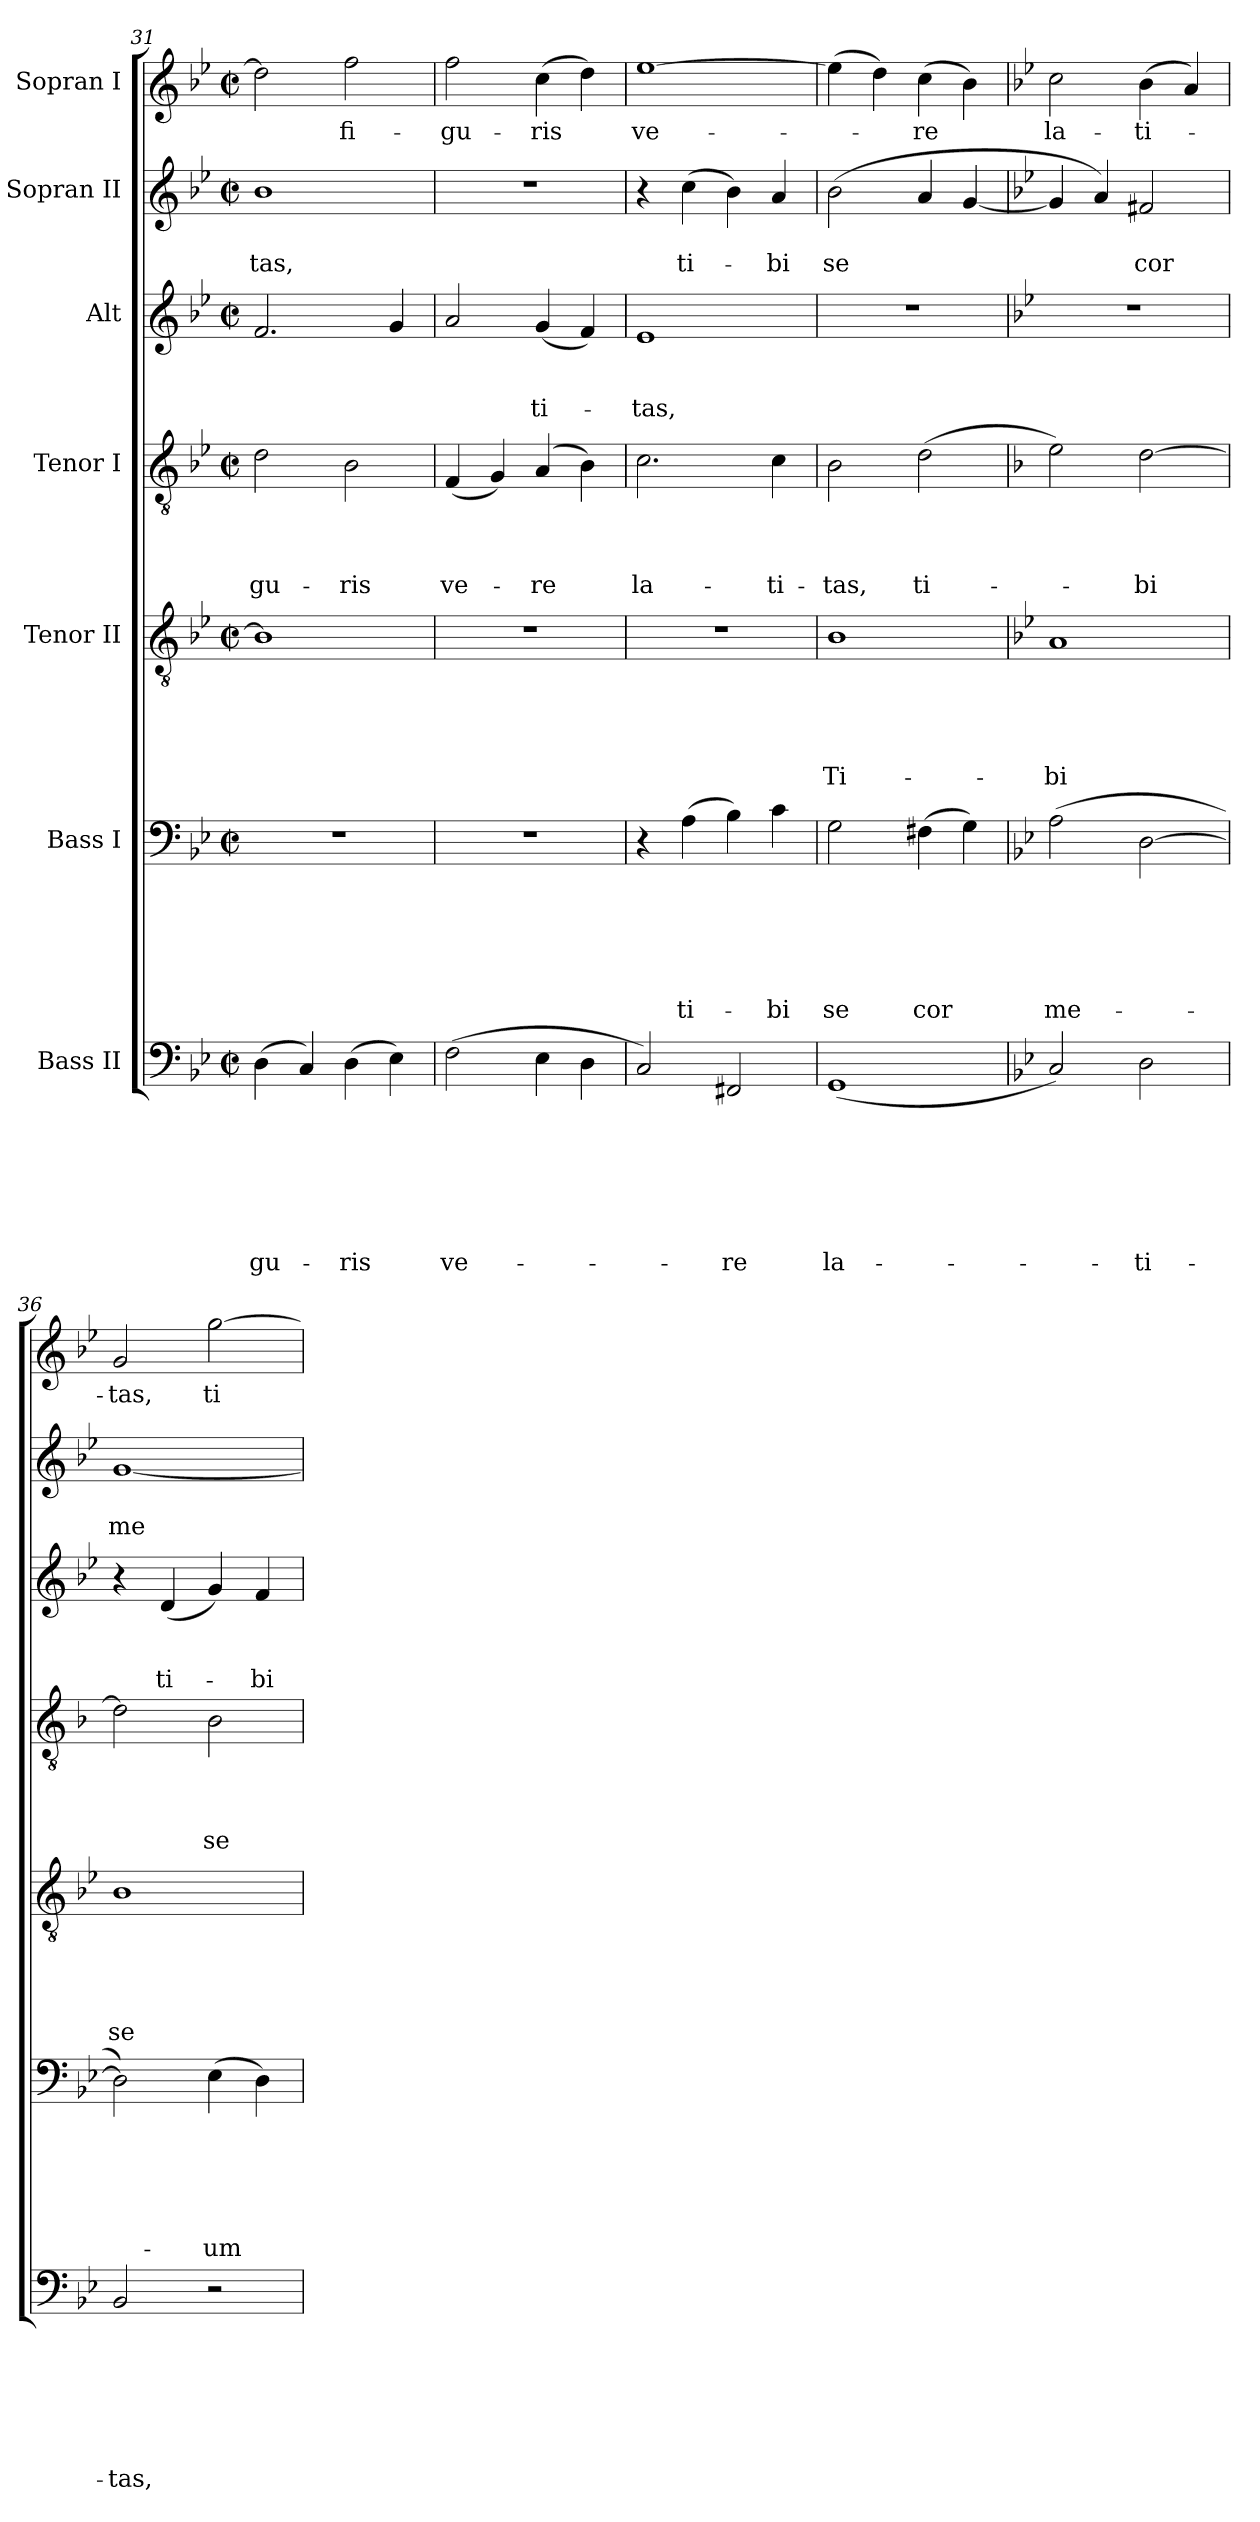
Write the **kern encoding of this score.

**kern	**text	**text	**text	**text	**text	**text	**text	**kern	**text	**text	**text	**text	**text	**text	**kern	**text	**text	**text	**text	**text	**kern	**text	**text	**text	**text	**kern	**text	**text	**text	**kern	**text	**text	**kern	**text
*part7	*part7	*part7	*part7	*part7	*part7	*part7	*part7	*part6	*part6	*part6	*part6	*part6	*part6	*part6	*part5	*part5	*part5	*part5	*part5	*part5	*part4	*part4	*part4	*part4	*part4	*part3	*part3	*part3	*part3	*part2	*part2	*part2	*part1	*part1
*staff7	*staff7	*staff7	*staff7	*staff7	*staff7	*staff7	*staff7	*staff6	*staff6	*staff6	*staff6	*staff6	*staff6	*staff6	*staff5	*staff5	*staff5	*staff5	*staff5	*staff5	*staff4	*staff4	*staff4	*staff4	*staff4	*staff3	*staff3	*staff3	*staff3	*staff2	*staff2	*staff2	*staff1	*staff1
*I"Bass II	*	*	*	*	*	*	*	*I"Bass I	*	*	*	*	*	*	*I"Tenor II	*	*	*	*	*	*I"Tenor I	*	*	*	*	*I"Alt	*	*	*	*I"Sopran II	*	*	*I"Sopran I	*
*clefF4	*	*	*	*	*	*	*	*clefF4	*	*	*	*	*	*	*clefGv2	*	*	*	*	*	*clefGv2	*	*	*	*	*clefG2	*	*	*	*clefG2	*	*	*clefG2	*
*k[b-e-]	*	*	*	*	*	*	*	*k[b-e-]	*	*	*	*	*	*	*k[b-e-]	*	*	*	*	*	*k[b-e-]	*	*	*	*	*k[b-e-]	*	*	*	*k[b-e-]	*	*	*k[b-e-]	*
*B-:	*	*	*	*	*	*	*	*B-:	*	*	*	*	*	*	*B-:	*	*	*	*	*	*B-:	*	*	*	*	*B-:	*	*	*	*B-:	*	*	*B-:	*
*M2/2	*	*	*	*	*	*	*	*M2/2	*	*	*	*	*	*	*M2/2	*	*	*	*	*	*M2/2	*	*	*	*	*M2/2	*	*	*	*M2/2	*	*	*M2/2	*
*met(c|)	*	*	*	*	*	*	*	*met(c|)	*	*	*	*	*	*	*met(c|)	*	*	*	*	*	*met(c|)	*	*	*	*	*met(c|)	*	*	*	*met(c|)	*	*	*met(c|)	*
=31	=31	=31	=31	=31	=31	=31	=31	=31	=31	=31	=31	=31	=31	=31	=31	=31	=31	=31	=31	=31	=31	=31	=31	=31	=31	=31	=31	=31	=31	=31	=31	=31	=31	=31
!	!	!	!	!	!	!	!LO:LY:b	!	!	!	!	!	!	!	!	!	!	!	!	!	!	!	!	!	!LO:LY:b	!	!	!	!	!	!	!LO:LY:b	!	!
(>4D\	.	.	.	.	.	.	-gu-	1r	.	.	.	.	.	.	1B-]	.	.	.	.	.	2d\	.	.	.	-gu-	2.f/	.	.	.	1b-	.	-tas,	2dd\]	.
4C/)	.	.	.	.	.	.	.	.	.	.	.	.	.	.	.	.	.	.	.	.	.	.	.	.	.	.	.	.	.	.	.	.	.	.
!	!	!	!	!	!	!	!LO:LY:b	!	!	!	!	!	!	!	!	!	!	!	!	!	!	!	!	!	!LO:LY:b	!	!	!	!	!	!	!	!	!LO:LY:b
(>4D\	.	.	.	.	.	.	-ris	.	.	.	.	.	.	.	.	.	.	.	.	.	2B-\	.	.	.	-ris	.	.	.	.	.	.	.	2ff\	fi-
4E-\)	.	.	.	.	.	.	.	.	.	.	.	.	.	.	.	.	.	.	.	.	.	.	.	.	.	4g/	.	.	.	.	.	.	.	.
=32	=32	=32	=32	=32	=32	=32	=32	=32	=32	=32	=32	=32	=32	=32	=32	=32	=32	=32	=32	=32	=32	=32	=32	=32	=32	=32	=32	=32	=32	=32	=32	=32	=32	=32
!	!	!	!	!	!	!	!LO:LY:b	!	!	!	!	!	!	!	!	!	!	!	!	!	!	!	!	!	!LO:LY:b	!	!	!	!	!	!	!	!	!LO:LY:b
(>2F\	.	.	.	.	.	.	ve-	1r	.	.	.	.	.	.	1r	.	.	.	.	.	(<4F/	.	.	.	ve-	2a/	.	.	.	1r	.	.	2ff\	-gu-
.	.	.	.	.	.	.	.	.	.	.	.	.	.	.	.	.	.	.	.	.	4G/)	.	.	.	.	.	.	.	.	.	.	.	.	.
!	!	!	!	!	!	!	!	!	!	!	!	!	!	!	!	!	!	!	!	!	!	!	!	!	!LO:LY:b	!	!	!	!LO:LY:b	!	!	!	!	!LO:LY:b
4E-\	.	.	.	.	.	.	.	.	.	.	.	.	.	.	.	.	.	.	.	.	(4A/	.	.	.	-re	(<4g/	.	.	-ti-	.	.	.	(>4cc\	-ris
4D\	.	.	.	.	.	.	.	.	.	.	.	.	.	.	.	.	.	.	.	.	4B-\)	.	.	.	.	4f/)	.	.	.	.	.	.	4dd\)	.
=33	=33	=33	=33	=33	=33	=33	=33	=33	=33	=33	=33	=33	=33	=33	=33	=33	=33	=33	=33	=33	=33	=33	=33	=33	=33	=33	=33	=33	=33	=33	=33	=33	=33	=33
!	!	!	!	!	!	!	!	!	!	!	!	!	!	!	!	!	!	!	!	!	!	!	!	!	!LO:LY:b	!	!	!	!LO:LY:b	!	!	!	!	!LO:LY:b
2C/)	.	.	.	.	.	.	.	4r	.	.	.	.	.	.	1r	.	.	.	.	.	2.c\	.	.	.	la-	1e-	.	.	-tas,	4r	.	.	[<1ee-	ve-
!	!	!	!	!	!	!	!	!	!	!	!	!	!	!LO:LY:b	!	!	!	!	!	!	!	!	!	!	!	!	!	!	!	!	!	!LO:LY:b	!	!
.	.	.	.	.	.	.	.	(>4A\	.	.	.	.	.	ti-	.	.	.	.	.	.	.	.	.	.	.	.	.	.	.	(>4cc\	.	ti-	.	.
!	!	!	!	!	!	!	!LO:LY:b	!	!	!	!	!	!	!	!	!	!	!	!	!	!	!	!	!	!	!	!	!	!	!	!	!	!	!
2FF#X/	.	.	.	.	.	.	-re	4B-\)	.	.	.	.	.	.	.	.	.	.	.	.	.	.	.	.	.	.	.	.	.	4b-\)	.	.	.	.
!	!	!	!	!	!	!	!	!	!	!	!	!	!	!LO:LY:b	!	!	!	!	!	!	!	!	!	!	!LO:LY:b	!	!	!	!	!	!	!LO:LY:b	!	!
.	.	.	.	.	.	.	.	4c\	.	.	.	.	.	-bi	.	.	.	.	.	.	4c\	.	.	.	-ti-	.	.	.	.	4a/	.	-bi	.	.
!!LO:LB:g=z
=34	=34	=34	=34	=34	=34	=34	=34	=34	=34	=34	=34	=34	=34	=34	=34	=34	=34	=34	=34	=34	=34	=34	=34	=34	=34	=34	=34	=34	=34	=34	=34	=34	=34	=34
!	!	!	!	!	!	!	!LO:LY:b	!	!	!	!	!	!	!LO:LY:b	!	!	!	!	!	!LO:LY:b	!	!	!	!	!LO:LY:b	!	!	!	!	!	!	!LO:LY:b	!	!
(<1GG	.	.	.	.	.	.	la-	2G\	.	.	.	.	.	se	1B-	.	.	.	.	Ti-	2B-\	.	.	.	-tas,	1r	.	.	.	(>2b-\	.	se	(>4ee-\]	.
.	.	.	.	.	.	.	.	.	.	.	.	.	.	.	.	.	.	.	.	.	.	.	.	.	.	.	.	.	.	.	.	.	4dd\)	.
!	!	!	!	!	!	!	!	!	!	!	!	!	!	!LO:LY:b	!	!	!	!	!	!	!	!	!	!	!LO:LY:b	!	!	!	!	!	!	!	!	!LO:LY:b
.	.	.	.	.	.	.	.	(>4F#X\	.	.	.	.	.	cor	.	.	.	.	.	.	(>2d\	.	.	.	ti-	.	.	.	.	4a/	.	.	(>4cc\	-re
.	.	.	.	.	.	.	.	4G\)	.	.	.	.	.	.	.	.	.	.	.	.	.	.	.	.	.	.	.	.	.	[<4g/	.	.	4b-\)	.
=35	=35	=35	=35	=35	=35	=35	=35	=35	=35	=35	=35	=35	=35	=35	=35	=35	=35	=35	=35	=35	=35	=35	=35	=35	=35	=35	=35	=35	=35	=35	=35	=35	=35	=35
*	*	*	*	*	*	*	*	*	*	*	*	*	*	*	*	*	*	*	*	*	*k[b-]	*	*	*	*	*	*	*	*	*	*	*	*	*
*	*	*	*	*	*	*	*	*	*	*	*	*	*	*	*	*	*	*	*	*	*F:	*	*	*	*	*	*	*	*	*	*	*	*	*
!	!	!	!	!	!	!	!	!	!	!	!	!	!	!LO:LY:b	!	!	!	!	!	!LO:LY:b	!	!	!	!	!	!	!	!	!	!	!	!	!	!LO:LY:b
2C/)	.	.	.	.	.	.	.	(>2A\	.	.	.	.	.	me-	1A	.	.	.	.	-bi	2e\)	.	.	.	.	1r	.	.	.	4g/]	.	.	2cc\	la-
.	.	.	.	.	.	.	.	.	.	.	.	.	.	.	.	.	.	.	.	.	.	.	.	.	.	.	.	.	.	4a/)	.	.	.	.
!	!	!	!	!	!	!	!LO:LY:b	!	!	!	!	!	!	!	!	!	!	!	!	!	!	!	!	!	!LO:LY:b	!	!	!	!	!	!	!LO:LY:b	!	!LO:LY:b
2D\	.	.	.	.	.	.	-ti-	[>2D\	.	.	.	.	.	.	.	.	.	.	.	.	[>2d\	.	.	.	-bi	.	.	.	.	2f#X/	.	cor	(>4b-\	-ti-
.	.	.	.	.	.	.	.	.	.	.	.	.	.	.	.	.	.	.	.	.	.	.	.	.	.	.	.	.	.	.	.	.	4a/)	.
=36	=36	=36	=36	=36	=36	=36	=36	=36	=36	=36	=36	=36	=36	=36	=36	=36	=36	=36	=36	=36	=36	=36	=36	=36	=36	=36	=36	=36	=36	=36	=36	=36	=36	=36
!	!	!	!	!	!	!	!LO:LY:b	!	!	!	!	!	!	!	!	!	!	!	!	!LO:LY:b	!	!	!	!	!	!	!	!	!	!	!	!LO:LY:b	!	!LO:LY:b
2BB-/	.	.	.	.	.	.	-tas,	2D\])	.	.	.	.	.	.	1B-	.	.	.	.	se	2d\]	.	.	.	.	4r	.	.	.	[<1g	.	me-	2g/	-tas,
!	!	!	!	!	!	!	!	!	!	!	!	!	!	!	!	!	!	!	!	!	!	!	!	!	!	!	!	!	!LO:LY:b	!	!	!	!	!
.	.	.	.	.	.	.	.	.	.	.	.	.	.	.	.	.	.	.	.	.	.	.	.	.	.	(<4d/	.	.	ti-	.	.	.	.	.
!	!	!	!	!	!	!	!	!	!	!	!	!	!	!LO:LY:b	!	!	!	!	!	!	!	!	!	!	!LO:LY:b	!	!	!	!	!	!	!	!	!LO:LY:b
2r	.	.	.	.	.	.	.	(>4E-\	.	.	.	.	.	-um	.	.	.	.	.	.	2B-\	.	.	.	se	4g/)	.	.	.	.	.	.	[>2gg\	ti-
!	!	!	!	!	!	!	!	!	!	!	!	!	!	!	!	!	!	!	!	!	!	!	!	!	!	!	!	!	!LO:LY:b	!	!	!	!	!
.	.	.	.	.	.	.	.	4D\)	.	.	.	.	.	.	.	.	.	.	.	.	.	.	.	.	.	4f/	.	.	-bi	.	.	.	.	.
=	=	=	=	=	=	=	=	=	=	=	=	=	=	=	=	=	=	=	=	=	=	=	=	=	=	=	=	=	=	=	=	=	=	=
*-	*-	*-	*-	*-	*-	*-	*-	*-	*-	*-	*-	*-	*-	*-	*-	*-	*-	*-	*-	*-	*-	*-	*-	*-	*-	*-	*-	*-	*-	*-	*-	*-	*-	*-
